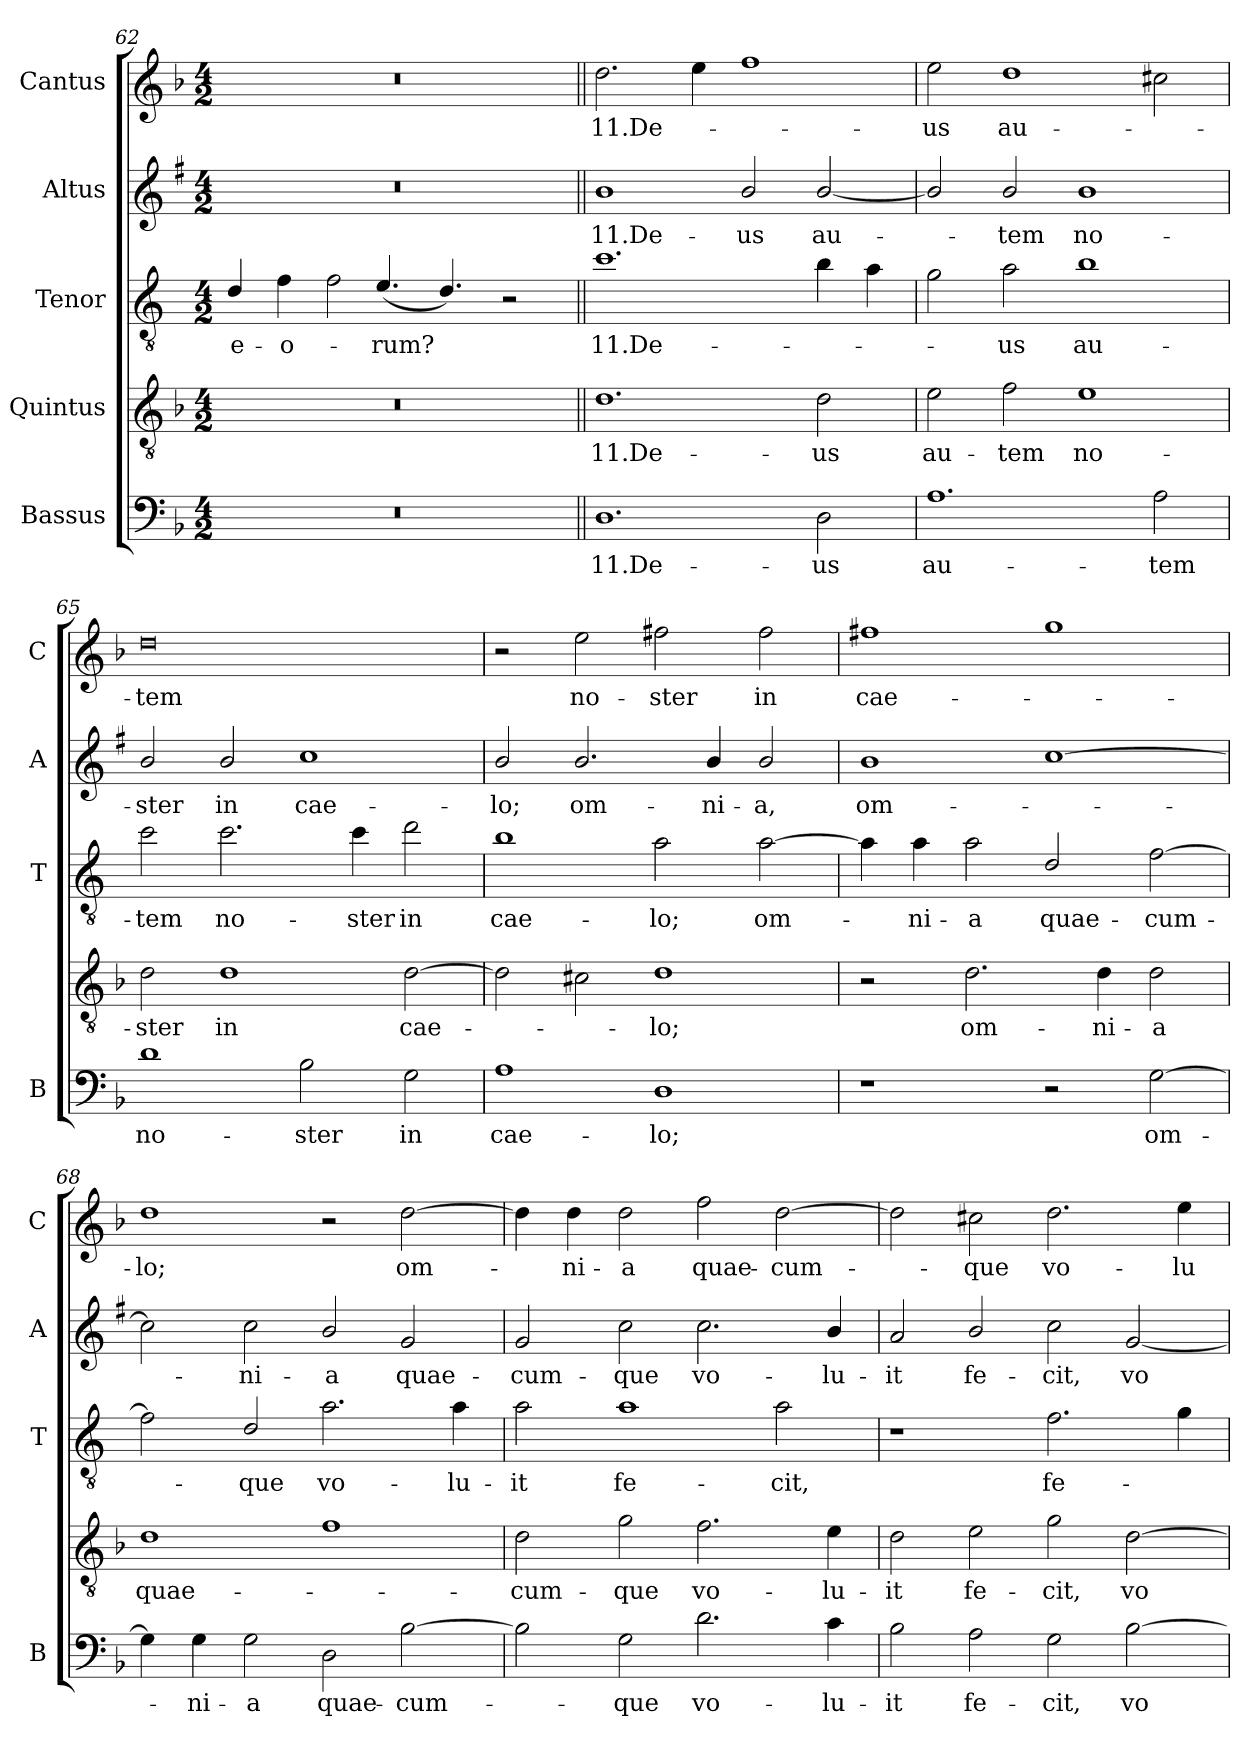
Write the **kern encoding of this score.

**kern	**text	**kern	**text	**kern	**text	**kern	**text	**kern	**text
*part5	*part5	*part4	*part4	*part3	*part3	*part2	*part2	*part1	*part1
*staff5	*staff5	*staff4	*staff4	*staff3	*staff3	*staff2	*staff2	*staff1	*staff1
*I"Bassus	*	*I"Quintus	*	*I"Tenor	*	*I"Altus	*	*I"Cantus	*
*I'B	*	*	*	*I'T	*	*I'A	*	*I'C	*
*clefF4	*	*clefGv2	*	*clefGv2	*	*clefG2	*	*clefG2	*
*	*	*	*	*ITrd4c7	*	*ITrd1c2	*	*	*
*k[b-]	*	*k[b-]	*	*k[b-]	*	*k[b-]	*	*k[b-]	*
*F:	*	*F:	*	*F:	*	*F:	*	*F:	*
*M4/2	*	*M4/2	*	*M4/2	*	*M4/2	*	*M4/2	*
=62	=62	=62	=62	=62	=62	=62	=62	=62	=62
!	!	!	!	!	!LO:LY:b	!	!	!	!
0r	.	0r	.	4G/	e-	0r	.	0r	.
!	!	!	!	!	!LO:LY:b	!	!	!	!
.	.	.	.	4B-\	-o-	.	.	.	.
!	!	!	!	!LO:N:head=open	!	!	!	!	!
.	.	.	.	4B-\	.	.	.	.	.
!	!	!	!	!	!LO:LY:b	!	!	!	!
.	.	.	.	(<4.A/	-rum?	.	.	.	.
.	.	.	.	4.G/)	.	.	.	.	.
.	.	.	.	2r	.	.	.	.	.
!!LO:LB:g=z
=63||	=63||	=63||	=63||	=63||	=63||	=63||	=63||	=63||	=63||
!	!LO:LY:b	!	!LO:LY:b	!	!LO:LY:b	!	!LO:LY:b	!	!LO:LY:b
1.D	11.De-	1.d	11.De-	1.f	11.De-	1a	11.De-	2.dd\	11.De-
.	.	.	.	.	.	.	.	4ee\	.
!	!	!	!	!	!	!	!LO:LY:b	!	!
.	.	.	.	.	.	2a/	-us	1ff	.
!	!LO:LY:b	!	!LO:LY:b	!	!	!	!LO:LY:b	!	!
2D\	-us	2d\	-us	4e\	.	[2a/	au-	.	.
.	.	.	.	4d\	.	.	.	.	.
=64	=64	=64	=64	=64	=64	=64	=64	=64	=64
!	!LO:LY:b	!	!LO:LY:b	!	!	!	!	!	!LO:LY:b
1.A	au-	2e\	au-	2c\	.	2a/]	.	2ee\	-us
!	!	!	!LO:LY:b	!	!LO:LY:b	!	!LO:LY:b	!	!LO:LY:b
.	.	2f\	-tem	2d\	-us	2a/	-tem	1dd	au-
!	!	!	!LO:LY:b	!	!LO:LY:b	!	!LO:LY:b	!	!
.	.	1e	no-	1e	au-	1a	no-	.	.
!	!LO:LY:b	!	!	!	!	!	!	!	!
2A\	-tem	.	.	.	.	.	.	2cc#X\	.
=65	=65	=65	=65	=65	=65	=65	=65	=65	=65
!	!LO:LY:b	!	!LO:LY:b	!	!LO:LY:b	!	!LO:LY:b	!	!LO:LY:b
1d	no-	2d\	-ster	2f\	-tem	2a/	-ster	0dd	-tem
!	!	!	!LO:LY:b	!	!LO:LY:b	!	!LO:LY:b	!	!
.	.	1d	in	2.f\	no-	2a/	in	.	.
!	!LO:LY:b	!	!	!	!	!	!LO:LY:b	!	!
2B-\	-ster	.	.	.	.	1b-	cae-	.	.
!	!	!	!	!	!LO:LY:b	!	!	!	!
.	.	.	.	4f\	-ster	.	.	.	.
!	!LO:LY:b	!	!LO:LY:b	!	!LO:LY:b	!	!	!	!
2G\	in	[2d\	cae-	2g\	in	.	.	.	.
=66	=66	=66	=66	=66	=66	=66	=66	=66	=66
!	!LO:LY:b	!	!	!	!LO:LY:b	!	!LO:LY:b	!	!
1A	cae-	2d\]	.	1e	cae-	2a/	-lo;	2r	.
!	!	!	!	!	!	!	!LO:LY:b	!	!LO:LY:b
.	.	2c#X\	.	.	.	2.a/	om-	2ee\	no-
!	!LO:LY:b	!	!LO:LY:b	!	!LO:LY:b	!	!	!	!LO:LY:b
1D	-lo;	1d	-lo;	2d\	-lo;	.	.	2ff#X\	-ster
!	!	!	!	!	!	!	!LO:LY:b	!	!
.	.	.	.	.	.	4a/	-ni-	.	.
!	!	!	!	!	!LO:LY:b	!	!LO:LY:b	!	!LO:LY:b
.	.	.	.	[2d\	om-	2a/	-a,	2ff#\	in
=67	=67	=67	=67	=67	=67	=67	=67	=67	=67
!	!	!	!	!	!	!	!LO:LY:b	!	!LO:LY:b
1r	.	2r	.	4d\]	.	1a	om-	1ff#X	cae-
!	!	!	!	!	!LO:LY:b	!	!	!	!
.	.	.	.	4d\	-ni-	.	.	.	.
!	!	!	!LO:LY:b	!	!LO:LY:b	!	!	!	!
.	.	2.d\	om-	2d\	-a	.	.	.	.
!	!	!	!	!	!LO:LY:b	!	!	!	!
2r	.	.	.	2G/	quae-	[1b-	.	1gg	.
!	!	!	!LO:LY:b	!	!	!	!	!	!
.	.	4d\	-ni-	.	.	.	.	.	.
!	!LO:LY:b	!	!LO:LY:b	!	!LO:LY:b	!	!	!	!
[2G\	om-	2d\	-a	[2B-\	-cum-	.	.	.	.
!!LO:LB:g=z
=68	=68	=68	=68	=68	=68	=68	=68	=68	=68
!	!	!	!LO:LY:b	!	!	!	!	!	!LO:LY:b
4G\]	.	1d	quae-	2B-\]	.	2b-\]	.	1dd	-lo;
!	!LO:LY:b	!	!	!	!	!	!	!	!
4G\	-ni-	.	.	.	.	.	.	.	.
!	!LO:LY:b	!	!	!	!LO:LY:b	!	!LO:LY:b	!	!
2G\	-a	.	.	2G/	-que	2b-\	-ni-	.	.
!	!LO:LY:b	!	!	!	!LO:LY:b	!	!LO:LY:b	!	!
2D\	quae-	1f	.	2.d\	vo-	2a/	-a	2r	.
!	!LO:LY:b	!	!	!	!	!	!LO:LY:b	!	!LO:LY:b
[2B-\	-cum-	.	.	.	.	2f/	quae-	[2dd\	om-
!	!	!	!	!	!LO:LY:b	!	!	!	!
.	.	.	.	4d\	-lu-	.	.	.	.
=69	=69	=69	=69	=69	=69	=69	=69	=69	=69
!	!	!	!LO:LY:b	!	!LO:LY:b	!	!LO:LY:b	!	!
2B-\]	.	2d\	-cum-	2d\	-it	2f/	-cum-	4dd\]	.
!	!	!	!	!	!	!	!	!	!LO:LY:b
.	.	.	.	.	.	.	.	4dd\	-ni-
!	!LO:LY:b	!	!LO:LY:b	!	!LO:LY:b	!	!LO:LY:b	!	!LO:LY:b
2G\	-que	2g\	-que	1d	fe-	2b-\	-que	2dd\	-a
!	!LO:LY:b	!	!LO:LY:b	!	!	!	!LO:LY:b	!	!LO:LY:b
2.d\	vo-	2.f\	vo-	.	.	2.b-\	vo-	2ff\	quae-
!	!	!	!	!	!LO:LY:b	!	!	!	!LO:LY:b
.	.	.	.	2d\	-cit,	.	.	[2dd\	-cum-
!	!LO:LY:b	!	!LO:LY:b	!	!	!	!LO:LY:b	!	!
4c\	-lu-	4e\	-lu-	.	.	4a/	-lu-	.	.
=70	=70	=70	=70	=70	=70	=70	=70	=70	=70
!	!LO:LY:b	!	!LO:LY:b	!	!	!	!LO:LY:b	!	!
2B-\	-it	2d\	-it	1r	.	2g/	-it	2dd\]	.
!	!LO:LY:b	!	!LO:LY:b	!	!	!	!LO:LY:b	!	!LO:LY:b
2A\	fe-	2e\	fe-	.	.	2a/	fe-	2cc#X\	-que
!	!LO:LY:b	!	!LO:LY:b	!	!LO:LY:b	!	!LO:LY:b	!	!LO:LY:b
2G\	-cit,	2g\	-cit,	2.B-\	fe-	2b-\	-cit,	2.dd\	vo-
!	!LO:LY:b	!	!LO:LY:b	!	!	!	!LO:LY:b	!	!
[2B-\	vo-	[2d\	vo-	.	.	[2f/	vo-	.	.
!	!	!	!	!	!	!	!	!	!LO:LY:b
.	.	.	.	4c\	.	.	.	4ee\	-lu-
=	=	=	=	=	=	=	=	=	=
*-	*-	*-	*-	*-	*-	*-	*-	*-	*-
